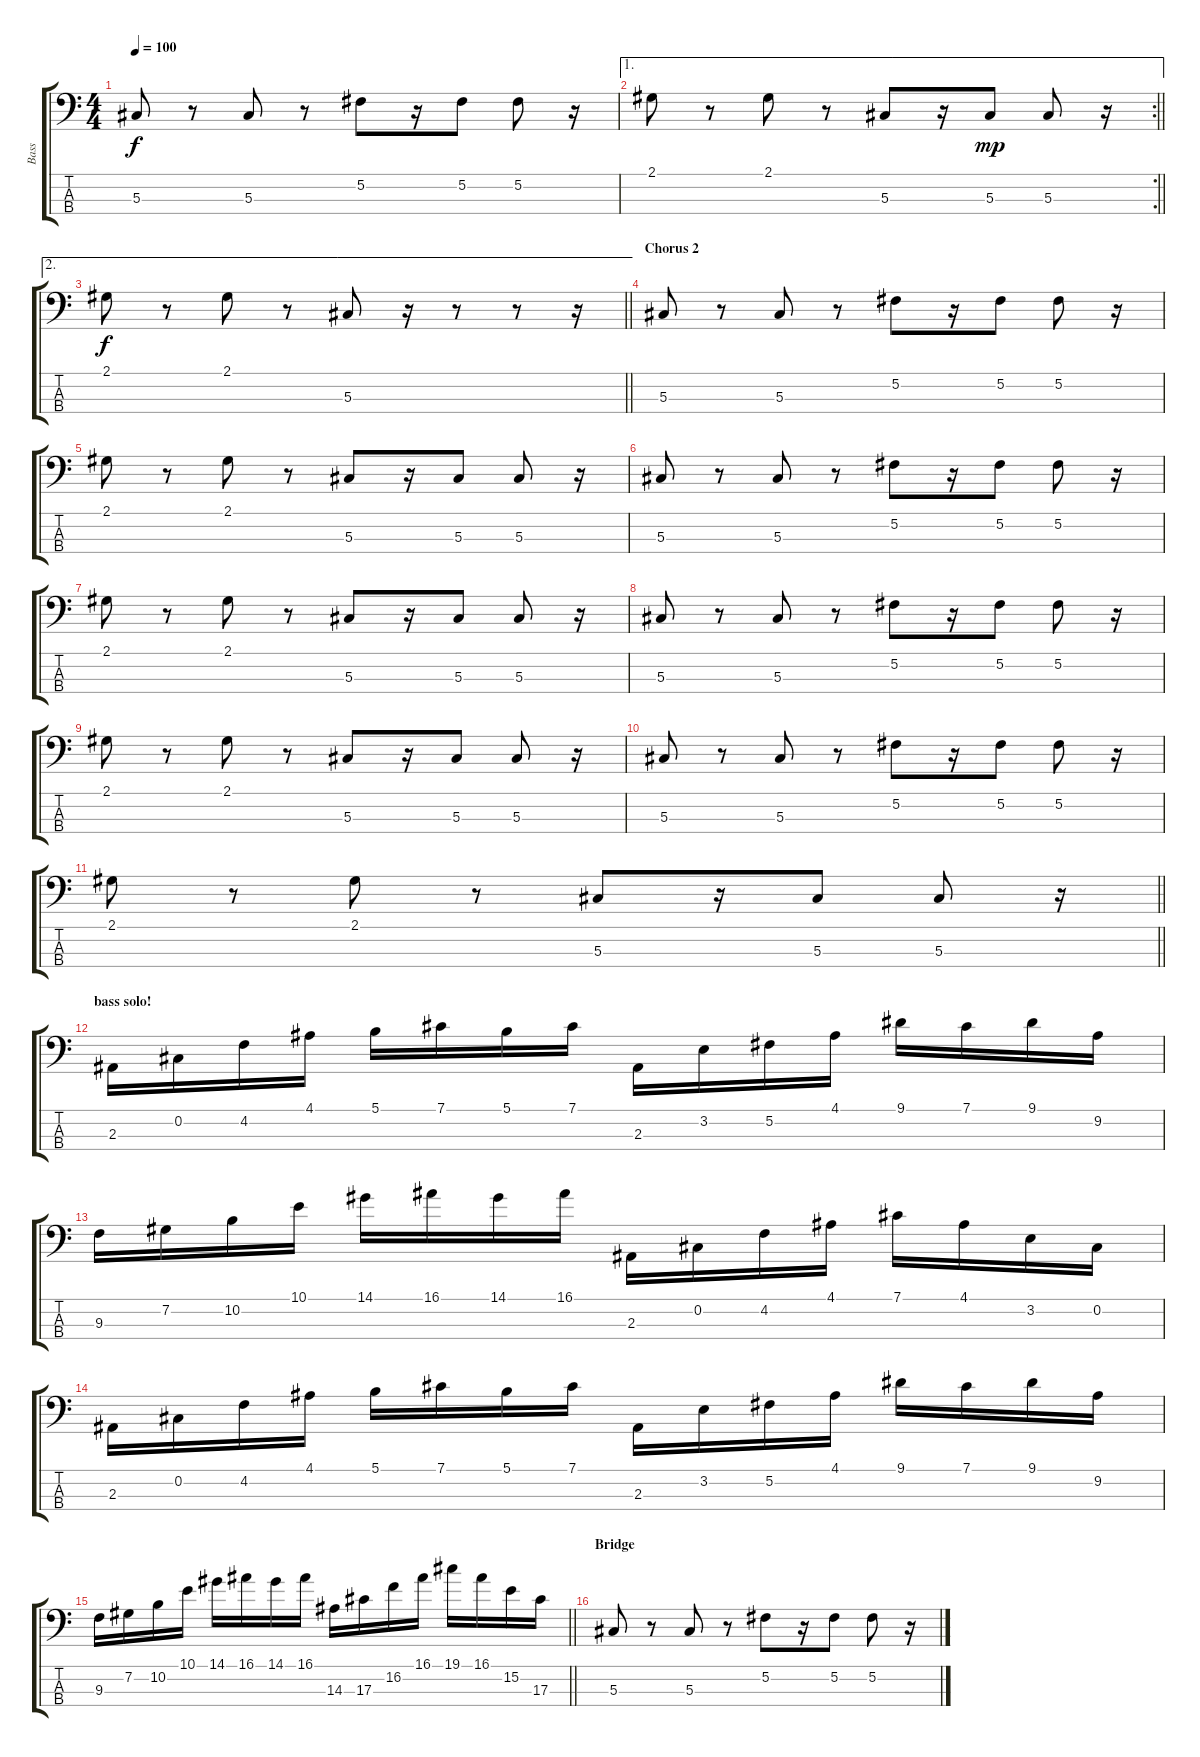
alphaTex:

\track ("Bass " "Bass ") {instrument electricbassfinger}
\staff {score tabs}
\tuning (Gb2 Db2 Ab1 Eb1) {hide}
\ts (4 4)
\tempo 100
\clef f4
\ks c
5.3.8{dy f} r.8 5.3.8 r.8 5.2.8 r.16 5.2.8 5.2.8 r.16 |
\ae 1
\rc 2
\barLineRight lightlight
2.1.8 r.8 2.1.8 r.8 5.3.8 r.16 5.3.8{dy mp} 5.3.8 r.16 |
\ae 2
\barLineRight lightlight
2.1.8{dy f} r.8 2.1.8 r.8 5.3.8 r.16 r.8 r.8 r.16 |
\section ("" "Chorus 2")
5.3.8 r.8 5.3.8 r.8 5.2.8 r.16 5.2.8 5.2.8 r.16 |
2.1.8 r.8 2.1.8 r.8 5.3.8 r.16 5.3.8 5.3.8 r.16 |
5.3.8 r.8 5.3.8 r.8 5.2.8 r.16 5.2.8 5.2.8 r.16 |
2.1.8 r.8 2.1.8 r.8 5.3.8 r.16 5.3.8 5.3.8 r.16 |
5.3.8 r.8 5.3.8 r.8 5.2.8 r.16 5.2.8 5.2.8 r.16 |
2.1.8 r.8 2.1.8 r.8 5.3.8 r.16 5.3.8 5.3.8 r.16 |
5.3.8 r.8 5.3.8 r.8 5.2.8 r.16 5.2.8 5.2.8 r.16 |
\barLineRight lightlight
2.1.8 r.8 2.1.8 r.8 5.3.8 r.16 5.3.8 5.3.8 r.16 |
\section ("" "bass solo!")
2.3.16 0.2.16 4.2.16 4.1.16 5.1.16 7.1.16 5.1.16 7.1.16 2.3.16 3.2.16 5.2.16 4.1.16 9.1.16 7.1.16 9.1.16 9.2.16 |
9.3.16 7.2.16 10.2.16 10.1.16 14.1.16 16.1.16 14.1.16 16.1.16 2.3.16 0.2.16 4.2.16 4.1.16 7.1.16 4.1.16 3.2.16 0.2.16 |
2.3.16 0.2.16 4.2.16 4.1.16 5.1.16 7.1.16 5.1.16 7.1.16 2.3.16 3.2.16 5.2.16 4.1.16 9.1.16 7.1.16 9.1.16 9.2.16 |
\barLineRight lightlight
9.3.16 7.2.16 10.2.16 10.1.16 14.1.16 16.1.16 14.1.16 16.1.16 14.3.16 17.3.16 16.2.16 16.1.16 19.1.16 16.1.16 15.2.16 17.3.16 |
\section ("" "Bridge")
5.3.8 r.8 5.3.8 r.8 5.2.8 r.16 5.2.8 5.2.8 r.16
